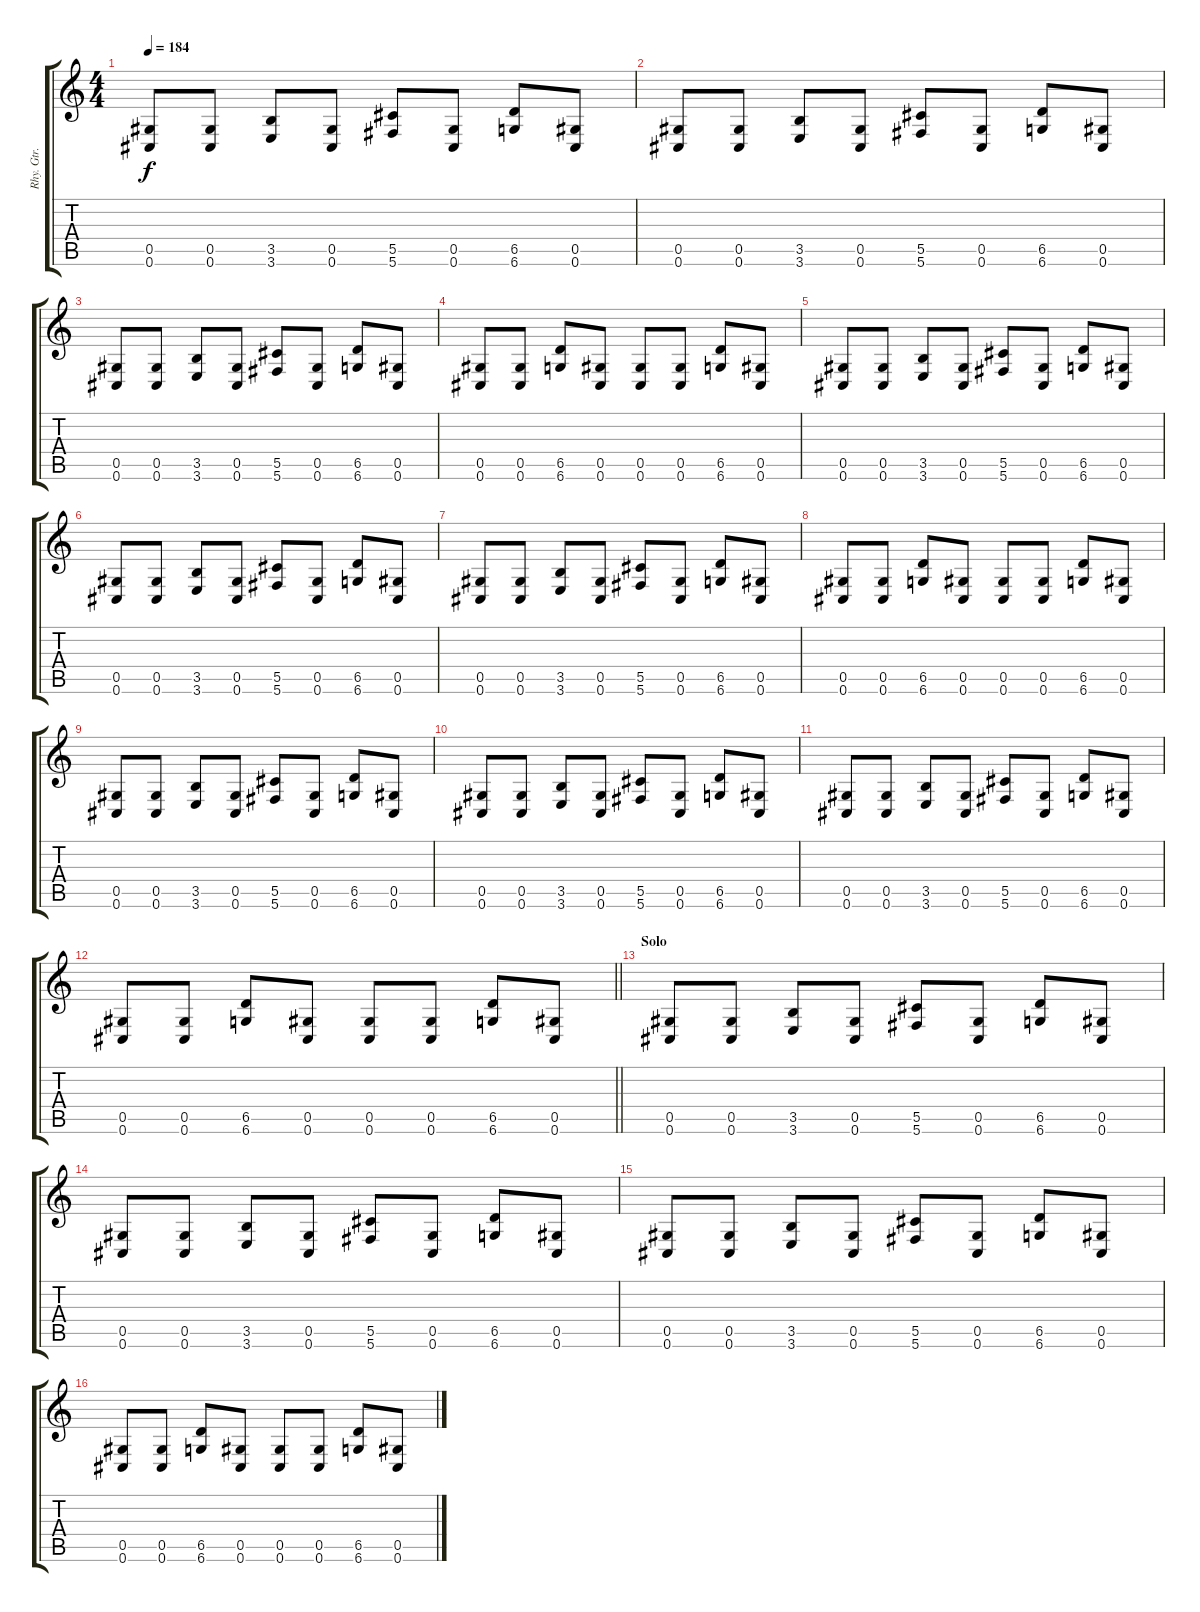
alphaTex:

\track ("Rhy. Gtr. 1" "Rhy. Gtr. ") {instrument distortionguitar}
\staff {score tabs}
\tuning (Eb4 Bb3 Gb3 Db3 Ab2 Db2) {hide}
\ts (4 4)
\tempo 184
\clef g2
\ks c
(0.5 0.6).8{dy f} (0.5 0.6).8 (3.5 3.6).8 (0.5 0.6).8 (5.5 5.6).8 (0.5 0.6).8 (6.5 6.6).8 (0.5 0.6).8 |
(0.5 0.6).8 (0.5 0.6).8 (3.5 3.6).8 (0.5 0.6).8 (5.5 5.6).8 (0.5 0.6).8 (6.5 6.6).8 (0.5 0.6).8 |
(0.5 0.6).8 (0.5 0.6).8 (3.5 3.6).8 (0.5 0.6).8 (5.5 5.6).8 (0.5 0.6).8 (6.5 6.6).8 (0.5 0.6).8 |
(0.5 0.6).8 (0.5 0.6).8 (6.5 6.6).8 (0.5 0.6).8 (0.5 0.6).8 (0.5 0.6).8 (6.5 6.6).8 (0.5 0.6).8 |
(0.5 0.6).8 (0.5 0.6).8 (3.5 3.6).8 (0.5 0.6).8 (5.5 5.6).8 (0.5 0.6).8 (6.5 6.6).8 (0.5 0.6).8 |
(0.5 0.6).8 (0.5 0.6).8 (3.5 3.6).8 (0.5 0.6).8 (5.5 5.6).8 (0.5 0.6).8 (6.5 6.6).8 (0.5 0.6).8 |
(0.5 0.6).8 (0.5 0.6).8 (3.5 3.6).8 (0.5 0.6).8 (5.5 5.6).8 (0.5 0.6).8 (6.5 6.6).8 (0.5 0.6).8 |
(0.5 0.6).8 (0.5 0.6).8 (6.5 6.6).8 (0.5 0.6).8 (0.5 0.6).8 (0.5 0.6).8 (6.5 6.6).8 (0.5 0.6).8 |
(0.5 0.6).8 (0.5 0.6).8 (3.5 3.6).8 (0.5 0.6).8 (5.5 5.6).8 (0.5 0.6).8 (6.5 6.6).8 (0.5 0.6).8 |
(0.5 0.6).8 (0.5 0.6).8 (3.5 3.6).8 (0.5 0.6).8 (5.5 5.6).8 (0.5 0.6).8 (6.5 6.6).8 (0.5 0.6).8 |
(0.5 0.6).8 (0.5 0.6).8 (3.5 3.6).8 (0.5 0.6).8 (5.5 5.6).8 (0.5 0.6).8 (6.5 6.6).8 (0.5 0.6).8 |
\barLineRight lightlight
(0.5 0.6).8 (0.5 0.6).8 (6.5 6.6).8 (0.5 0.6).8 (0.5 0.6).8 (0.5 0.6).8 (6.5 6.6).8 (0.5 0.6).8 |
\section ("" "Solo")
(0.5 0.6).8 (0.5 0.6).8 (3.5 3.6).8 (0.5 0.6).8 (5.5 5.6).8 (0.5 0.6).8 (6.5 6.6).8 (0.5 0.6).8 |
(0.5 0.6).8 (0.5 0.6).8 (3.5 3.6).8 (0.5 0.6).8 (5.5 5.6).8 (0.5 0.6).8 (6.5 6.6).8 (0.5 0.6).8 |
(0.5 0.6).8 (0.5 0.6).8 (3.5 3.6).8 (0.5 0.6).8 (5.5 5.6).8 (0.5 0.6).8 (6.5 6.6).8 (0.5 0.6).8 |
(0.5 0.6).8 (0.5 0.6).8 (6.5 6.6).8 (0.5 0.6).8 (0.5 0.6).8 (0.5 0.6).8 (6.5 6.6).8 (0.5 0.6).8
